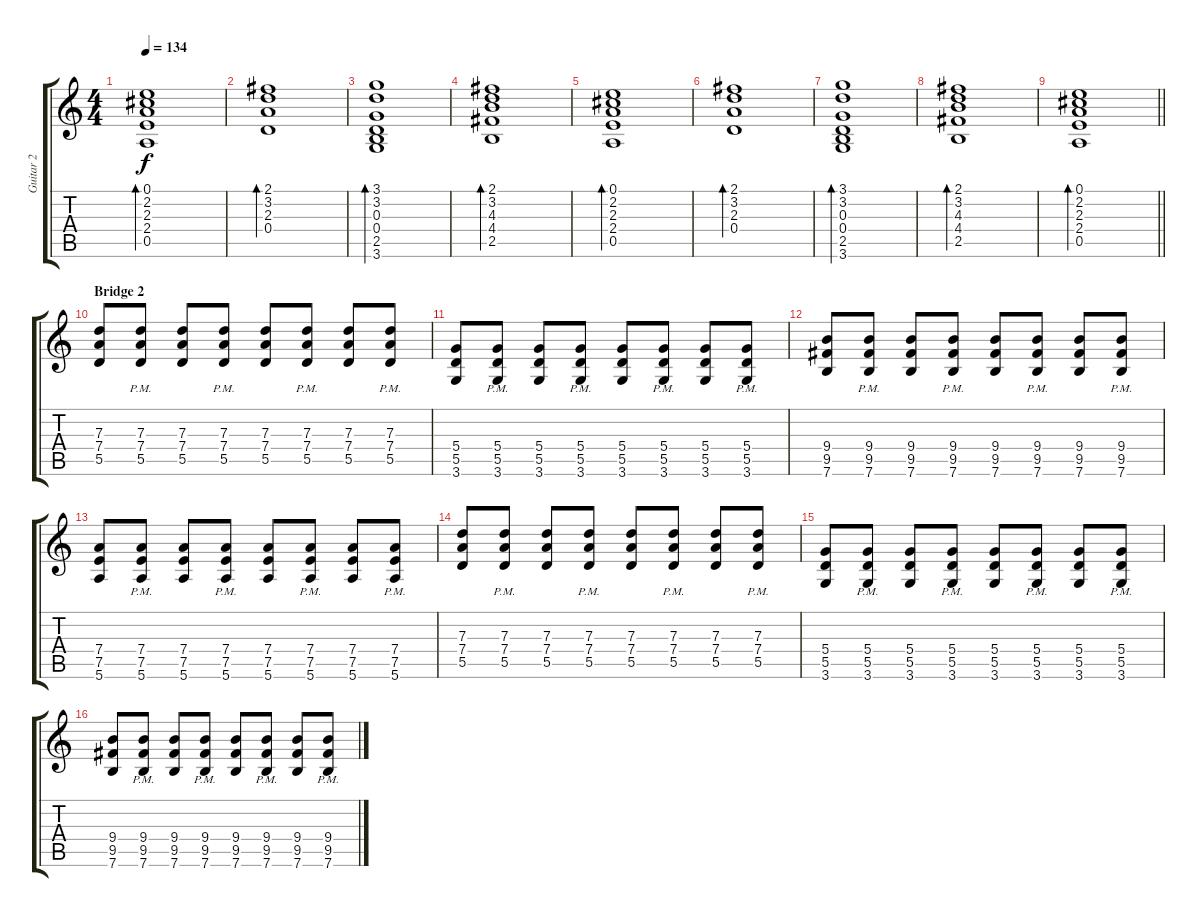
\track ("Guitar 2" "Guitar 2") {instrument overdrivenguitar}
\staff {score tabs}
\tuning (E4 B3 G3 D3 A2 E2) {hide}
\ts (4 4)
\tempo 134
\clef g2
\ks c
(0.1 2.2 2.3 2.4 0.5).1{bd 60 dy f} |
(2.1 3.2 2.3 0.4).1{bd 60} |
(3.1 3.2 0.3 0.4 2.5 3.6).1{bd 60} |
(2.1 3.2 4.3 4.4 2.5).1{bd 60} |
(0.1 2.2 2.3 2.4 0.5).1{bd 60} |
(2.1 3.2 2.3 0.4).1{bd 60} |
(3.1 3.2 0.3 0.4 2.5 3.6).1{bd 60} |
(2.1 3.2 4.3 4.4 2.5).1{bd 60} |
\barLineRight lightlight
(0.1 2.2 2.3 2.4 0.5).1{bd 60} |
\section ("" "Bridge 2")
(7.3 7.4 5.5).8{volume 7 instrument overdrivenguitar} (7.3{pm} 7.4{pm} 5.5{pm}).8 (7.3 7.4 5.5).8 (7.3{pm} 7.4{pm} 5.5{pm}).8 (7.3 7.4 5.5).8 (7.3{pm} 7.4{pm} 5.5{pm}).8 (7.3 7.4 5.5).8 (7.3{pm} 7.4{pm} 5.5{pm}).8 |
(5.4 5.5 3.6).8 (5.4{pm} 5.5{pm} 3.6{pm}).8 (5.4 5.5 3.6).8 (5.4{pm} 5.5{pm} 3.6{pm}).8 (5.4 5.5 3.6).8 (5.4{pm} 5.5{pm} 3.6{pm}).8 (5.4 5.5 3.6).8 (5.4{pm} 5.5{pm} 3.6{pm}).8 |
(9.4 9.5 7.6).8 (9.4{pm} 9.5{pm} 7.6{pm}).8 (9.4 9.5 7.6).8 (9.4{pm} 9.5{pm} 7.6{pm}).8 (9.4 9.5 7.6).8 (9.4{pm} 9.5{pm} 7.6{pm}).8 (9.4 9.5 7.6).8 (9.4{pm} 9.5{pm} 7.6{pm}).8 |
(7.4 7.5 5.6).8 (7.4{pm} 7.5{pm} 5.6{pm}).8 (7.4 7.5 5.6).8 (7.4{pm} 7.5{pm} 5.6{pm}).8 (7.4 7.5 5.6).8 (7.4{pm} 7.5{pm} 5.6{pm}).8 (7.4 7.5 5.6).8 (7.4{pm} 7.5{pm} 5.6{pm}).8 |
(7.3 7.4 5.5).8{volume 6 instrument overdrivenguitar} (7.3{pm} 7.4{pm} 5.5{pm}).8 (7.3 7.4 5.5).8 (7.3{pm} 7.4{pm} 5.5{pm}).8 (7.3 7.4 5.5).8 (7.3{pm} 7.4{pm} 5.5{pm}).8 (7.3 7.4 5.5).8 (7.3{pm} 7.4{pm} 5.5{pm}).8 |
(5.4 5.5 3.6).8 (5.4{pm} 5.5{pm} 3.6{pm}).8 (5.4 5.5 3.6).8 (5.4{pm} 5.5{pm} 3.6{pm}).8 (5.4 5.5 3.6).8 (5.4{pm} 5.5{pm} 3.6{pm}).8 (5.4 5.5 3.6).8 (5.4{pm} 5.5{pm} 3.6{pm}).8 |
(9.4 9.5 7.6).8 (9.4{pm} 9.5{pm} 7.6{pm}).8 (9.4 9.5 7.6).8 (9.4{pm} 9.5{pm} 7.6{pm}).8 (9.4 9.5 7.6).8 (9.4{pm} 9.5{pm} 7.6{pm}).8 (9.4 9.5 7.6).8 (9.4{pm} 9.5{pm} 7.6{pm}).8
